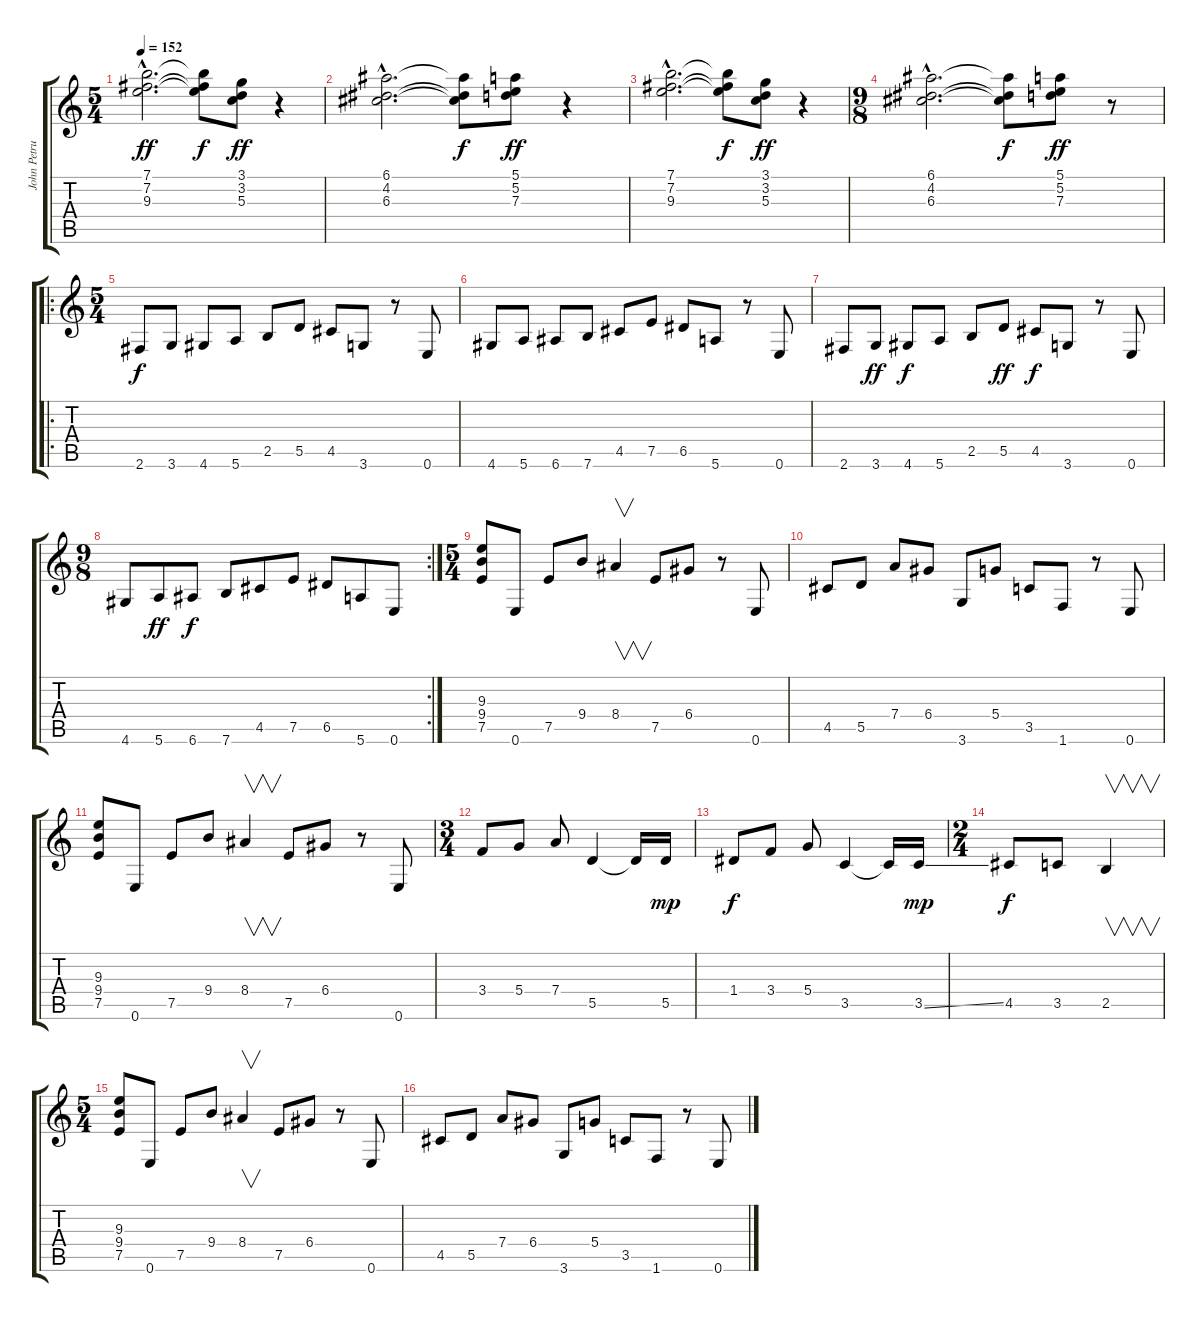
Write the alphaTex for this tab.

\track ("John Petrucci - 6 Strings Guitar" "John Petru") {instrument distortionguitar}
\staff {score tabs}
\tuning (E4 B3 G3 D3 A2 E2) {hide}
\ts (5 4)
\tempo 152
\clef g2
\ks c
(7.1{hac} 7.2{hac} 9.3{hac}).2{d dy ff instrument distortionguitar} (7.1{t} 7.2{t} 9.3{t}).8{dy f} (3.1 3.2 5.3).8{dy ff} r.4 |
(6.1{hac} 4.2{hac} 6.3{hac}).2{d} (6.1{t} 4.2{t} 6.3{t}).8{dy f} (5.1 5.2 7.3).8{dy ff} r.4 |
(7.1{hac} 7.2{hac} 9.3{hac}).2{d} (7.1{t} 7.2{t} 9.3{t}).8{dy f} (3.1 3.2 5.3).8{dy ff} r.4 |
\ts (9 8)
(6.1{hac} 4.2{hac} 6.3{hac}).2{d} (6.1{t} 4.2{t} 6.3{t}).8{dy f} (5.1 5.2 7.3).8{dy ff} r.8 |
\ro
\ts (5 4)
2.6.8{dy f} 3.6.8 4.6.8 5.6.8 2.5.8 5.5.8 4.5.8 3.6.8 r.8 0.6.8 |
4.6.8 5.6.8 6.6.8 7.6.8 4.5.8 7.5.8 6.5.8 5.6.8 r.8 0.6.8 |
2.6.8 3.6.8{dy ff} 4.6.8{dy f} 5.6.8 2.5.8 5.5.8{dy ff} 4.5.8{dy f} 3.6.8 r.8 0.6.8 |
\rc 2
\ts (9 8)
4.6.8 5.6.8{dy ff} 6.6.8{dy f} 7.6.8 4.5.8 7.5.8 6.5.8 5.6.8 0.6.8 |
\ts (5 4)
(9.3 9.4 7.5).8 0.6.8 7.5.8 9.4.8 8.4.4{v} 7.5.8 6.4.8 r.8 0.6.8 |
4.5.8 5.5.8 7.4.8 6.4.8 3.6.8 5.4.8 3.5.8 1.6.8 r.8 0.6.8 |
(9.3 9.4 7.5).8 0.6.8 7.5.8 9.4.8 8.4.4{v} 7.5.8 6.4.8 r.8 0.6.8 |
\ts (3 4)
3.4.8 5.4.8 7.4.8 5.5.4 5.5{t}.16 5.5.16{dy mp} |
1.4.8{dy f} 3.4.8 5.4.8 3.5.4 3.5{t}.16 3.5{ss}.16{dy mp} |
\ts (2 4)
4.5.8{dy f} 3.5.8 2.5.4{v} |
\ts (5 4)
(9.3 9.4 7.5).8 0.6.8 7.5.8 9.4.8 8.4.4{v} 7.5.8 6.4.8 r.8 0.6.8 |
4.5.8 5.5.8 7.4.8 6.4.8 3.6.8 5.4.8 3.5.8 1.6.8 r.8 0.6.8
